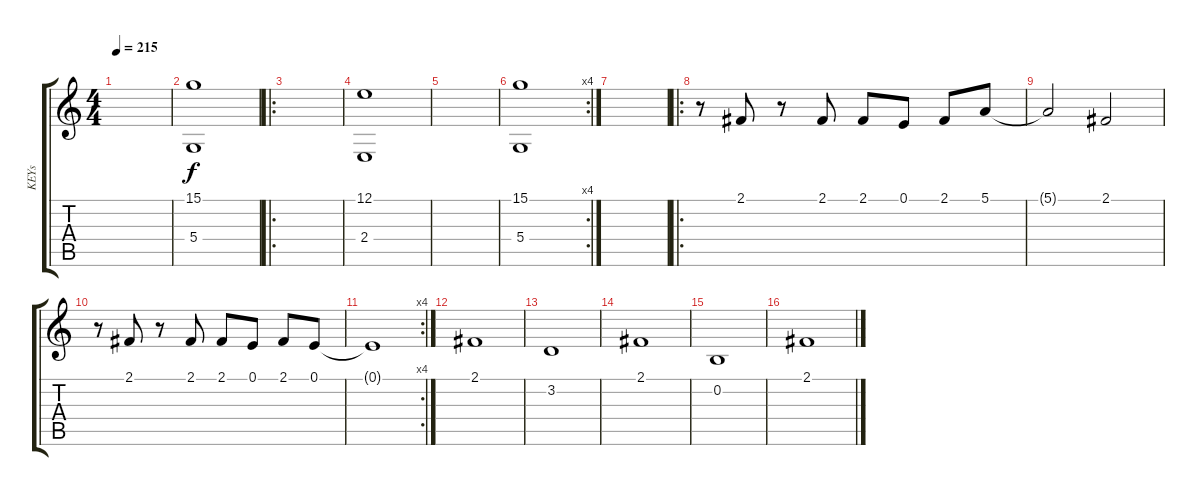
\track ("KEYs" "KEYs") {instrument fx6goblins}
\staff {score tabs}
\tuning (E4 B3 G3 D3 A2 E2) {hide}
\ts (4 4)
\tempo 215
\clef g2
\ks c
|
(15.1 5.4).1 |
\ro
|
(12.1 2.4).1 |
|
\rc 4
(15.1 5.4).1 |
|
\ro
r.8{instrument fx8scifi} 2.1.8 r.8 2.1.8 2.1.8 0.1.8 2.1.8 5.1.8 |
5.1{t}.2 2.1.2 |
r.8 2.1.8 r.8 2.1.8 2.1.8 0.1.8 2.1.8 0.1.8 |
\rc 4
0.1{t}.1 |
2.1.1{volume 16 balance 8 instrument fx6goblins} |
3.2.1 |
2.1.1{volume 16 balance 8 instrument fx6goblins} |
0.2.1 |
2.1.1{volume 16 balance 8 instrument fx6goblins}
